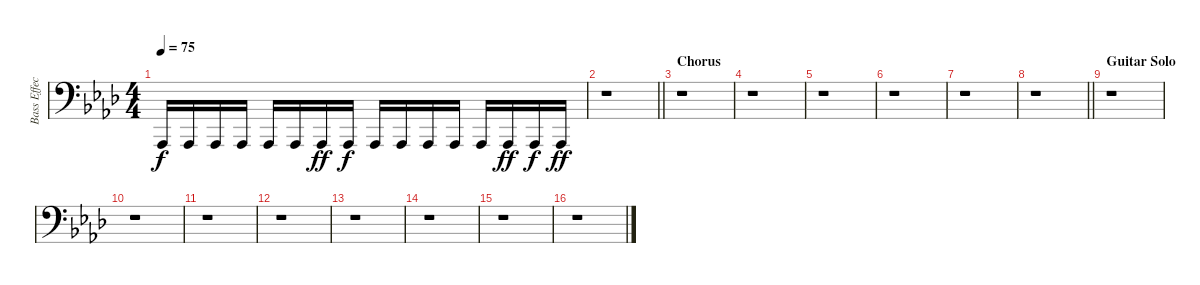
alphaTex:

\track ("Bass Effect" "Bass Effec") {instrument dulcimer}
\staff {score}
\tuning (G2 D2 A1 E1) {hide}
\ts (4 4)
\tempo 75
\clef f4
\ks fminor
4.4.16{dy f} 4.4.16 4.4.16 4.4.16 4.4.16 4.4.16 4.4.16{dy ff} 4.4.16{dy f} 4.4.16 4.4.16 4.4.16 4.4.16 4.4.16 4.4.16{dy ff} 4.4.16{dy f} 4.4.16{dy ff} |
\barLineRight lightlight
r.1 |
\section ("" "Chorus")
r.1 |
r.1 |
r.1 |
r.1 |
r.1 |
\barLineRight lightlight
r.1 |
\section ("" "Guitar Solo")
r.1 |
r.1 |
r.1 |
r.1 |
r.1 |
r.1 |
r.1 |
r.1
